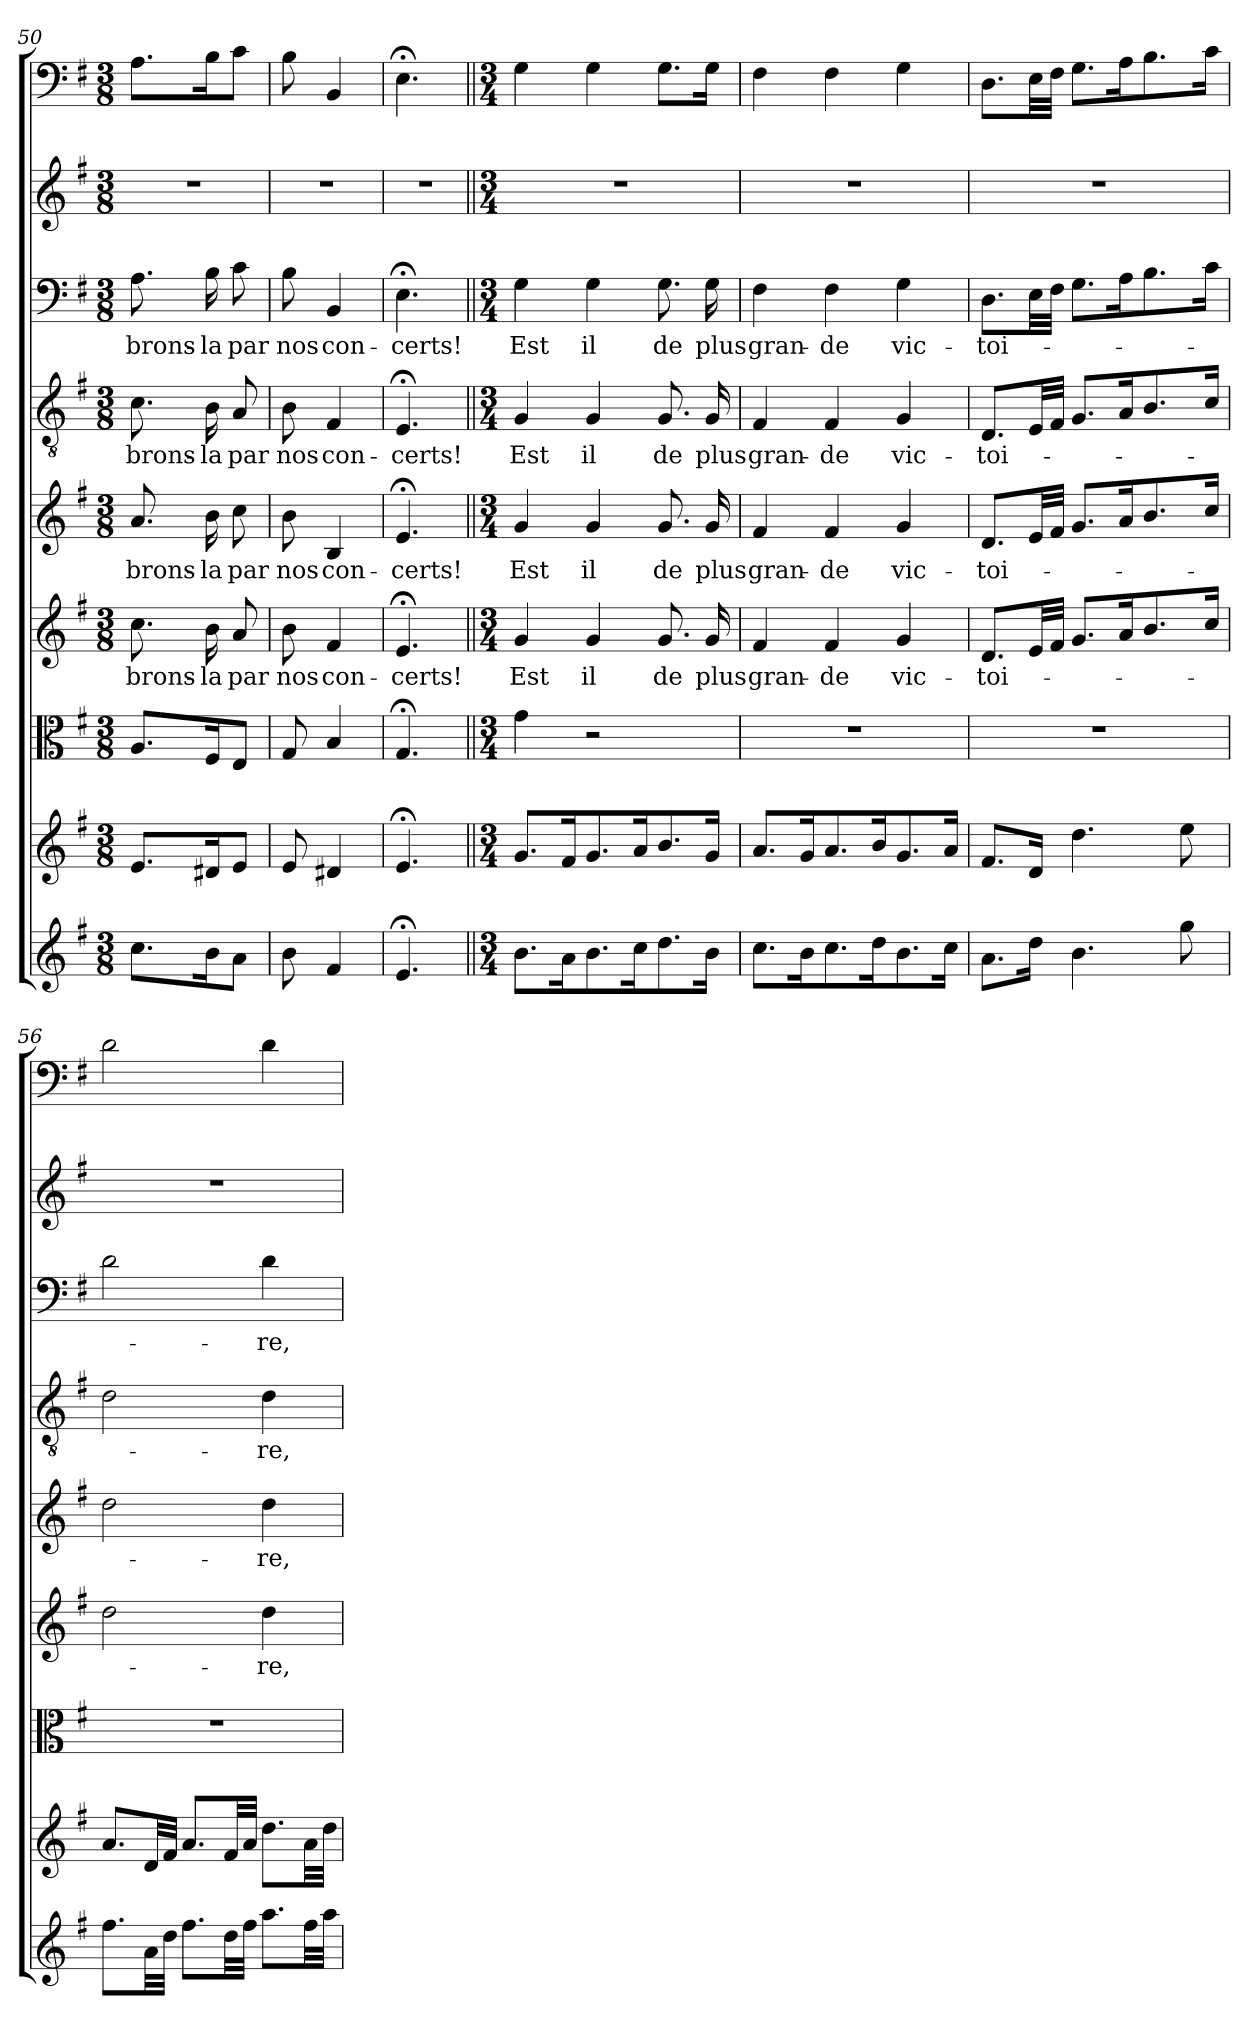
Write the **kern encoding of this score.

**kern	**kern	**kern	**kern	**text	**kern	**text	**kern	**text	**kern	**text	**kern	**kern
*part9	*part8	*part7	*part6	*part6	*part5	*part5	*part4	*part4	*part3	*part3	*part2	*part1
*staff9	*staff8	*staff7	*staff6	*staff6	*staff5	*staff5	*staff4	*staff4	*staff3	*staff3	*staff2	*staff1
*clefG2	*clefG2	*clefC3	*clefG2	*	*clefG2	*	*clefGv2	*	*clefF4	*	*clefG2	*clefF4
*k[f#]	*k[f#]	*k[f#]	*k[f#]	*	*k[f#]	*	*k[f#]	*	*k[f#]	*	*k[f#]	*k[f#]
*G:	*G:	*G:	*G:	*	*G:	*	*G:	*	*G:	*	*G:	*G:
*M3/8	*M3/8	*M3/8	*M3/8	*	*M3/8	*	*M3/8	*	*M3/8	*	*M3/8	*M3/8
=50	=50	=50	=50	=50	=50	=50	=50	=50	=50	=50	=50	=50
8.cc\L	8.e/L	8.A/L	8.cc\	-brons-	8.a/	-brons-	8.c\	-brons-	8.A\	-brons-	4.r	8.A\L
16b\K	16d#X/K	16F#/K	16b\	-la	16b\	-la	16B\	-la	16B\	-la	.	16B\K
8a\J	8e/J	8E/J	8a/	par	8cc\	par	8A/	par	8c\	par	.	8c\J
=51	=51	=51	=51	=51	=51	=51	=51	=51	=51	=51	=51	=51
8b\	8e/	8G/	8b\	nos	8b\	nos	8B\	nos	8B\	nos	4.r	8B\
4f#/	4d#X/	4B/	4f#/	con-	4B/	con-	4F#/	con-	4BB/	con-	.	4BB/
=52	=52	=52	=52	=52	=52	=52	=52	=52	=52	=52	=52	=52
4.e;</	4.e;</	4.G;</	4.e;</	-certs!	4.e;</	-certs!	4.E;</	-certs!	4.E;<\	-certs!	4.r	4.E;<\
=||	=||	=||	=||	=||	=||	=||	=||	=||	=||	=||	=||	=||
*M3/4	*M3/4	*M3/4	*M3/4	*	*M3/4	*	*M3/4	*	*M3/4	*	*M3/4	*M3/4
8.b\L	8.g/L	4g\	4g/	Est	4g/	Est	4G/	Est	4G\	Est	2.r	4G\
16a\K	16f#/K	.	.	.	.	.	.	.	.	.	.	.
8.b\	8.g/	2r	4g/	il	4g/	il	4G/	il	4G\	il	.	4G\
16cc\K	16a/K	.	.	.	.	.	.	.	.	.	.	.
8.dd\	8.b/	.	8.g/	de	8.g/	de	8.G/	de	8.G\	de	.	8.G\L
16b\Jk	16g/Jk	.	16g/	plus	16g/	plus	16G/	plus	16G\	plus	.	16G\Jk
=54	=54	=54	=54	=54	=54	=54	=54	=54	=54	=54	=54	=54
8.cc\L	8.a/L	2.r	4f#/	gran-	4f#/	gran-	4F#/	gran-	4F#\	gran-	2.r	4F#\
16b\K	16g/K	.	.	.	.	.	.	.	.	.	.	.
8.cc\	8.a/	.	4f#/	-de	4f#/	-de	4F#/	-de	4F#\	-de	.	4F#\
16dd\K	16b/K	.	.	.	.	.	.	.	.	.	.	.
8.b\	8.g/	.	4g/	vic-	4g/	vic-	4G/	vic-	4G\	vic-	.	4G\
16cc\Jk	16a/Jk	.	.	.	.	.	.	.	.	.	.	.
=55	=55	=55	=55	=55	=55	=55	=55	=55	=55	=55	=55	=55
8.a\L	8.f#/L	2.r	8.d/L	-toi-	8.d/L	-toi-	8.D/L	-toi-	8.D\L	-toi-	2.r	8.D\L
16dd\Jk	16d/Jk	.	32e/LL	.	32e/LL	.	32E/LL	.	32E\LL	.	.	32E\LL
.	.	.	32f#/JJJ	.	32f#/JJJ	.	32F#/JJJ	.	32F#\JJJ	.	.	32F#\JJJ
4.b\	4.dd\	.	8.g/L	.	8.g/L	.	8.G/L	.	8.G\L	.	.	8.G\L
.	.	.	16a/K	.	16a/K	.	16A/K	.	16A\K	.	.	16A\K
.	.	.	8.b/	.	8.b/	.	8.B/	.	8.B\	.	.	8.B\
8gg\	8ee\	.	.	.	.	.	.	.	.	.	.	.
.	.	.	16cc/Jk	.	16cc/Jk	.	16c/Jk	.	16c\Jk	.	.	16c\Jk
=56	=56	=56	=56	=56	=56	=56	=56	=56	=56	=56	=56	=56
8.ff#\L	8.a/L	2.r	2dd\	.	2dd\	.	2d\	.	2d\	.	2.r	2d\
32a\LL	32d/LL	.	.	.	.	.	.	.	.	.	.	.
32dd\JJJ	32f#/JJJ	.	.	.	.	.	.	.	.	.	.	.
8.ff#\L	8.a/L	.	.	.	.	.	.	.	.	.	.	.
32dd\LL	32f#/LL	.	.	.	.	.	.	.	.	.	.	.
32ff#\JJJ	32a/JJJ	.	.	.	.	.	.	.	.	.	.	.
8.aa\L	8.dd\L	.	4dd\	-re,	4dd\	-re,	4d\	-re,	4d\	-re,	.	4d\
32ff#\LL	32a\LL	.	.	.	.	.	.	.	.	.	.	.
32aa\JJJ	32dd\JJJ	.	.	.	.	.	.	.	.	.	.	.
=	=	=	=	=	=	=	=	=	=	=	=	=
*-	*-	*-	*-	*-	*-	*-	*-	*-	*-	*-	*-	*-
